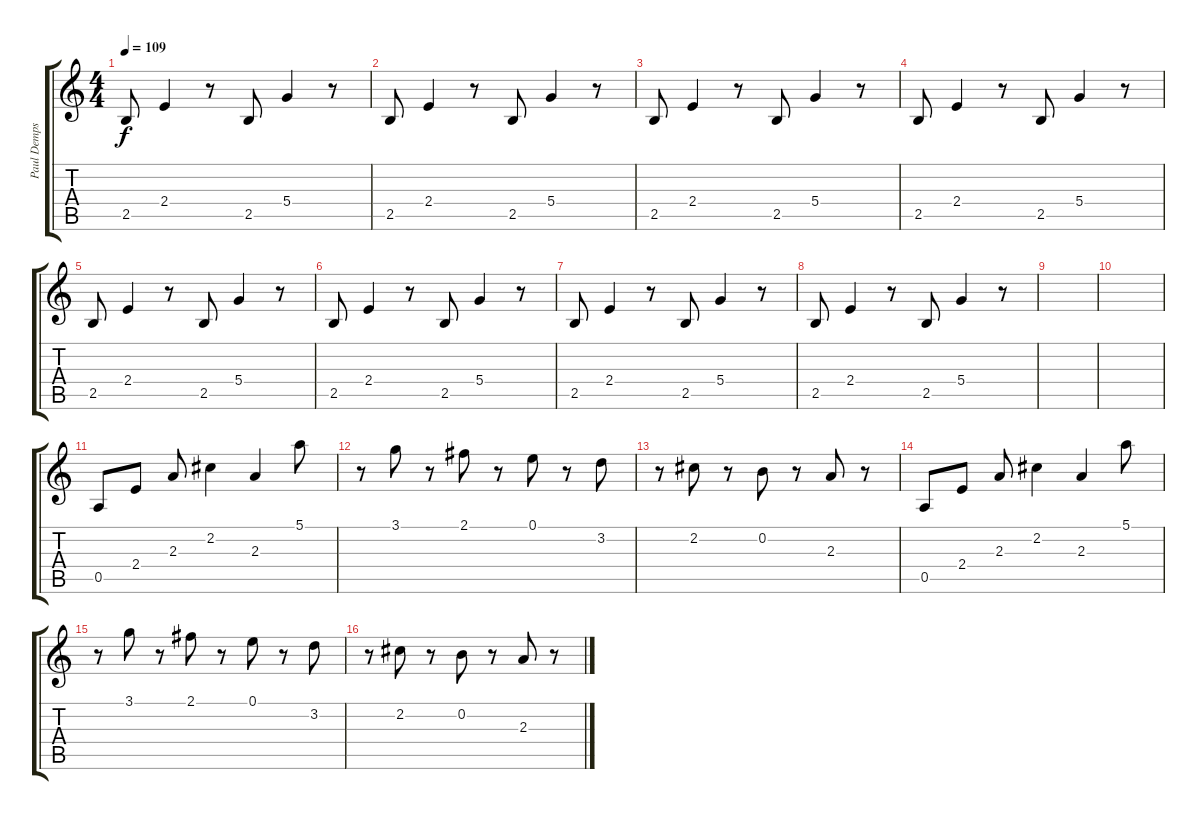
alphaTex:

\track ("Paul Dempsy" "Paul Demps") {instrument electricguitarjazz}
\staff {score tabs}
\tuning (E4 B3 G3 D3 A2 E2) {hide}
\ts (4 4)
\tempo 109
\clef g2
\ks c
2.5.8{dy f} 2.4.4 r.8 2.5.8 5.4.4 r.8 |
2.5.8 2.4.4 r.8 2.5.8 5.4.4 r.8 |
2.5.8 2.4.4 r.8 2.5.8 5.4.4 r.8 |
2.5.8 2.4.4 r.8 2.5.8 5.4.4 r.8 |
2.5.8 2.4.4 r.8 2.5.8 5.4.4 r.8 |
2.5.8 2.4.4 r.8 2.5.8 5.4.4 r.8 |
2.5.8 2.4.4 r.8 2.5.8 5.4.4 r.8 |
2.5.8 2.4.4 r.8 2.5.8 5.4.4 r.8 |
|
|
0.5.8 2.4.8 2.3.8 2.2.4 2.3.4 5.1.8 |
r.8 3.1.8 r.8 2.1.8 r.8 0.1.8 r.8 3.2.8 |
r.8 2.2.8 r.8 0.2.8 r.8 2.3.8 r.8 |
0.5.8 2.4.8 2.3.8 2.2.4 2.3.4 5.1.8 |
r.8 3.1.8 r.8 2.1.8 r.8 0.1.8 r.8 3.2.8 |
r.8 2.2.8 r.8 0.2.8 r.8 2.3.8 r.8
